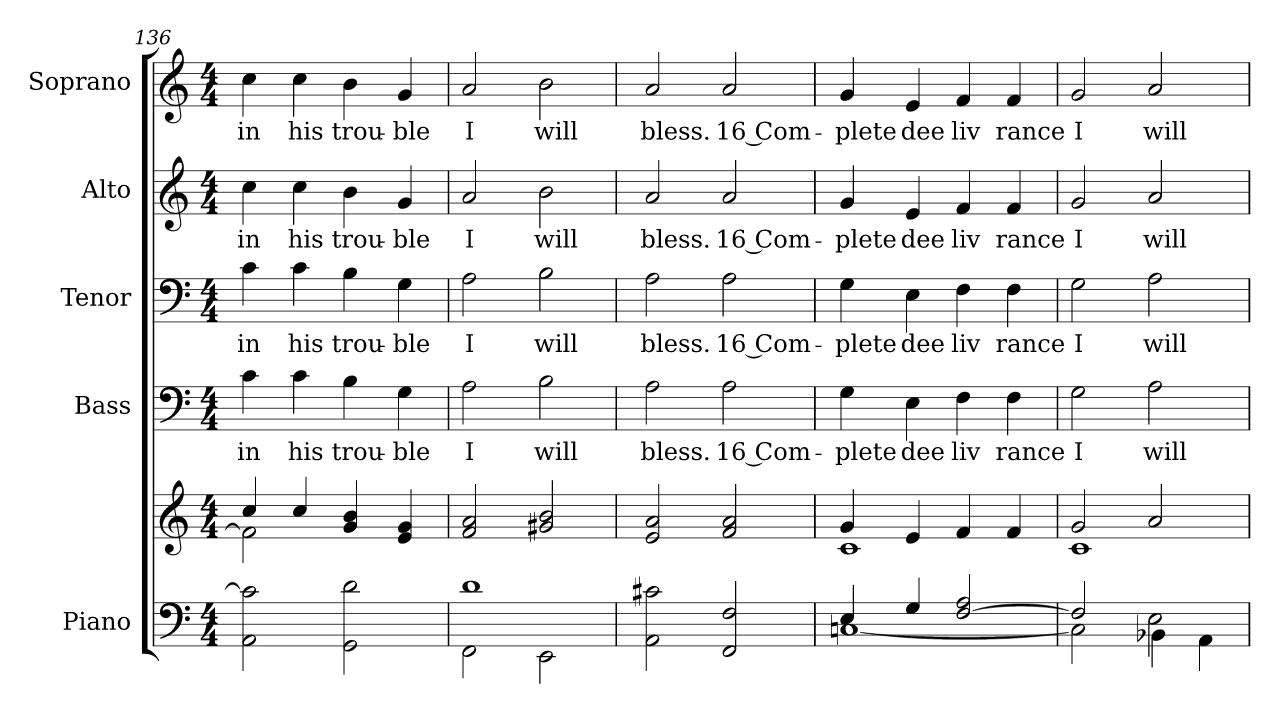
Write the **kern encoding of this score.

**kern	**kern	**kern	**text	**kern	**text	**kern	**text	**kern	**text
*part5	*part5	*part4	*part4	*part3	*part3	*part2	*part2	*part1	*part1
*staff6	*staff5	*staff4	*staff4	*staff3	*staff3	*staff2	*staff2	*staff1	*staff1
*I"Piano	*	*I"Bass	*	*I"Tenor	*	*I"Alto	*	*I"Soprano	*
*I'Pno.	*	*I'B.	*	*I'T.	*	*I'A.	*	*I'S.	*
*clefF4	*clefG2	*clefF4	*	*clefF4	*	*clefG2	*	*clefG2	*
*k[]	*k[]	*k[]	*	*k[]	*	*k[]	*	*k[]	*
*C:	*C:	*C:	*	*C:	*	*C:	*	*C:	*
*M4/4	*M4/4	*M4/4	*	*M4/4	*	*M4/4	*	*M4/4	*
=136	=136	=136	=136	=136	=136	=136	=136	=136	=136
*	*^	*	*	*	*	*	*	*	*
!	!	!	!	!LO:LY:b:color=#000000	!	!	!	!	!	!
!	!	!	!	!	!	!LO:LY:b:color=#000000	!	!	!	!
!	!	!	!	!	!	!	!	!LO:LY:b:color=#000000	!	!
!	!	!	!	!	!	!	!	!	!	!LO:LY:b:color=#000000
2AAi\ 2ci]	4cci/	2fi\]	4ci\	in	4ci\	in	4cci\	in	4cci\	in
!	!	!	!	!LO:LY:b:color=#000000	!	!	!	!	!	!
!	!	!	!	!	!	!LO:LY:b:color=#000000	!	!	!	!
!	!	!	!	!	!	!	!	!LO:LY:b:color=#000000	!	!
!	!	!	!	!	!	!	!	!	!	!LO:LY:b:color=#000000
.	4cci/	.	4ci\	his	4ci\	his	4cci\	his	4cci\	his
!	!	!	!	!LO:LY:b:color=#000000	!	!	!	!	!	!
!	!	!	!	!	!	!LO:LY:b:color=#000000	!	!	!	!
!	!	!	!	!	!	!	!	!LO:LY:b:color=#000000	!	!
!	!	!	!	!	!	!	!	!	!	!LO:LY:b:color=#000000
2GGi\ 2di	4gi/ 4bi	2ryy	4Bi\	trou-	4Bi\	trou-	4bi\	trou-	4bi\	trou-
!	!	!	!	!LO:LY:b:color=#000000	!	!	!	!	!	!
!	!	!	!	!	!	!LO:LY:b:color=#000000	!	!	!	!
!	!	!	!	!	!	!	!	!LO:LY:b:color=#000000	!	!
!	!	!	!	!	!	!	!	!	!	!LO:LY:b:color=#000000
.	4ei/ 4gi	.	4Gi\	-ble	4Gi\	-ble	4gi/	-ble	4gi/	-ble
*	*v	*v	*	*	*	*	*	*	*	*
!!LO:PB:g=z
=137	=137	=137	=137	=137	=137	=137	=137	=137	=137
*^	*	*	*	*	*	*	*	*	*
!	!	!	!	!LO:LY:b:color=#000000	!	!	!	!	!	!
!	!	!	!	!	!	!LO:LY:b:color=#000000	!	!	!	!
!	!	!	!	!	!	!	!	!LO:LY:b:color=#000000	!	!
!	!	!	!	!	!	!	!	!	!	!LO:LY:b:color=#000000
1di	2FFi\	2fi/ 2ai	2Ai\	I	2Ai\	I	2ai/	I	2ai/	I
!	!	!	!	!LO:LY:b:color=#000000	!	!	!	!	!	!
!	!	!	!	!	!	!LO:LY:b:color=#000000	!	!	!	!
!	!	!	!	!	!	!	!	!LO:LY:b:color=#000000	!	!
!	!	!	!	!	!	!	!	!	!	!LO:LY:b:color=#000000
.	2EEi\	2g#Xi/ 2bi	2Bi\	will	2Bi\	will	2bi\	will	2bi\	will
*v	*v	*	*	*	*	*	*	*	*	*
=138	=138	=138	=138	=138	=138	=138	=138	=138	=138
*^	*	*	*	*	*	*	*	*	*
!	!	!	!	!LO:LY:b:color=#000000	!	!	!	!	!	!
*v	*v	*	*	*	*	*	*	*	*	*
*^	*	*	*	*	*	*	*	*	*
!	!	!	!	!	!	!LO:LY:b:color=#000000	!	!	!	!
*v	*v	*	*	*	*	*	*	*	*	*
*^	*	*	*	*	*	*	*	*	*
!	!	!	!	!	!	!	!	!LO:LY:b:color=#000000	!	!
*v	*v	*	*	*	*	*	*	*	*	*
*^	*	*	*	*	*	*	*	*	*
!	!	!	!	!	!	!	!	!	!	!LO:LY:b:color=#000000
*v	*v	*	*	*	*	*	*	*	*	*
2AAi\ 2c#Xi	2ei/ 2ai	2Ai\	bless.	2Ai\	bless.	2ai/	bless.	2ai/	bless.
!	!	!	!LO:LY:b:color=#000000	!	!	!	!	!	!
!	!	!	!	!	!LO:LY:b:color=#000000	!	!	!	!
!	!	!	!	!	!	!	!LO:LY:b:color=#000000	!	!
!	!	!	!	!	!	!	!	!	!LO:LY:b:color=#000000
2FFi/ 2Fi	2fi/ 2ai	2Ai\	16 Com-	2Ai\	16 Com-	2ai/	16 Com-	2ai/	16 Com-
=139	=139	=139	=139	=139	=139	=139	=139	=139	=139
*^	*^	*	*	*	*	*	*	*	*
!	!	!	!	!	!LO:LY:b:color=#000000	!	!	!	!	!	!
!	!	!	!	!	!	!	!LO:LY:b:color=#000000	!	!	!	!
!	!	!	!	!	!	!	!	!	!LO:LY:b:color=#000000	!	!
!	!	!	!	!	!	!	!	!	!	!	!LO:LY:b:color=#000000
4Ei/	[<1Cni	4gi/	1ci	4Gi\	-plete	4Gi\	-plete	4gi/	-plete	4gi/	-plete
!	!	!	!	!	!LO:LY:b:color=#000000	!	!	!	!	!	!
!	!	!	!	!	!	!	!LO:LY:b:color=#000000	!	!	!	!
!	!	!	!	!	!	!	!	!	!LO:LY:b:color=#000000	!	!
!	!	!	!	!	!	!	!	!	!	!	!LO:LY:b:color=#000000
4Gi/	.	4ei/	.	4Ei\	dee	4Ei\	dee	4ei/	dee	4ei/	dee
!	!	!	!	!	!LO:LY:b:color=#000000	!	!	!	!	!	!
!	!	!	!	!	!	!	!LO:LY:b:color=#000000	!	!	!	!
!	!	!	!	!	!	!	!	!	!LO:LY:b:color=#000000	!	!
!	!	!	!	!	!	!	!	!	!	!	!LO:LY:b:color=#000000
[>2Fi/ 2Ai	.	4fi/	.	4Fi\	liv	4Fi\	liv	4fi/	liv	4fi/	liv
!	!	!	!	!	!LO:LY:b:color=#000000	!	!	!	!	!	!
!	!	!	!	!	!	!	!LO:LY:b:color=#000000	!	!	!	!
!	!	!	!	!	!	!	!	!	!LO:LY:b:color=#000000	!	!
!	!	!	!	!	!	!	!	!	!	!	!LO:LY:b:color=#000000
.	.	4fi/	.	4Fi\	rance	4Fi\	rance	4fi/	rance	4fi/	rance
=140	=140	=140	=140	=140	=140	=140	=140	=140	=140	=140	=140
*	*^	*	*	*	*	*	*	*	*	*	*
!	!	!	!	!	!	!LO:LY:b:color=#000000	!	!	!	!	!	!
!	!	!	!	!	!	!	!	!LO:LY:b:color=#000000	!	!	!	!
!	!	!	!	!	!	!	!	!	!	!LO:LY:b:color=#000000	!	!
!	!	!	!	!	!	!	!	!	!	!	!	!LO:LY:b:color=#000000
2Fi/]	2Ci\]	2ryy	2gi/	1ci	2Gi\	I	2Gi\	I	2gi/	I	2gi/	I
!	!	!	!	!	!	!LO:LY:b:color=#000000	!	!	!	!	!	!
!	!	!	!	!	!	!	!	!LO:LY:b:color=#000000	!	!	!	!
!	!	!	!	!	!	!	!	!	!	!LO:LY:b:color=#000000	!	!
!	!	!	!	!	!	!	!	!	!	!	!	!LO:LY:b:color=#000000
2Ei\	4BB-Xi\	2ryy	2ai/	.	2Ai\	will	2Ai\	will	2ai/	will	2ai/	will
.	4AAi\	.	.	.	.	.	.	.	.	.	.	.
*v	*v	*v	*	*	*	*	*	*	*	*	*	*
*	*v	*v	*	*	*	*	*	*	*	*
=	=	=	=	=	=	=	=	=	=
*-	*-	*-	*-	*-	*-	*-	*-	*-	*-
